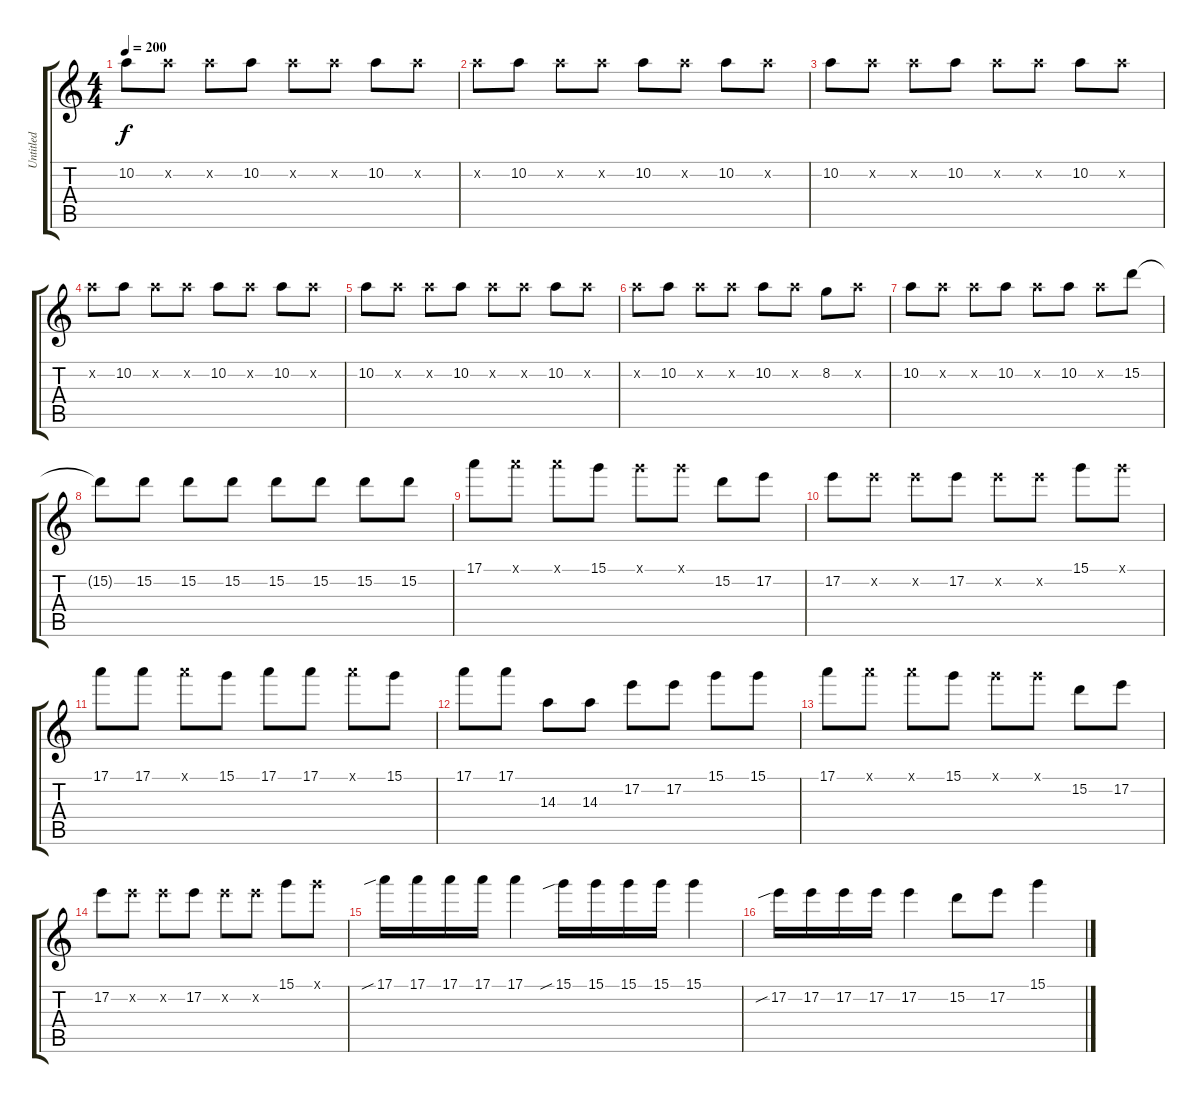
\track ("Untitled" "Untitled") {instrument distortionguitar}
\staff {score tabs}
\tuning (E4 B3 G3 D3 A2 E2) {hide}
\ts (4 4)
\tempo 200
\clef g2
\ks c
10.2.8{dy f} 10.2{x}.8 10.2{x}.8 10.2.8 10.2{x}.8 10.2{x}.8 10.2.8 10.2{x}.8 |
10.2{x}.8 10.2.8 10.2{x}.8 10.2{x}.8 10.2.8 10.2{x}.8 10.2.8 10.2{x}.8 |
10.2.8 10.2{x}.8 10.2{x}.8 10.2.8 10.2{x}.8 10.2{x}.8 10.2.8 10.2{x}.8 |
10.2{x}.8 10.2.8 10.2{x}.8 10.2{x}.8 10.2.8 10.2{x}.8 10.2.8 10.2{x}.8 |
10.2.8 10.2{x}.8 10.2{x}.8 10.2.8 10.2{x}.8 10.2{x}.8 10.2.8 10.2{x}.8 |
10.2{x}.8 10.2.8 10.2{x}.8 10.2{x}.8 10.2.8 10.2{x}.8 8.2.8 10.2{x}.8 |
10.2.8 10.2{x}.8 10.2{x}.8 10.2.8 10.2{x}.8 10.2.8 10.2{x}.8 15.2.8 |
15.2{t}.8 15.2.8 15.2.8 15.2.8 15.2.8 15.2.8 15.2.8 15.2.8 |
17.1.8 17.1{x}.8 17.1{x}.8 15.1.8 15.1{x}.8 15.1{x}.8 15.2.8 17.2.8 |
17.2.8 17.2{x}.8 17.2{x}.8 17.2.8 17.2{x}.8 17.2{x}.8 15.1.8 15.1{x}.8 |
17.1.8 17.1.8 17.1{x}.8 15.1.8 17.1.8 17.1.8 17.1{x}.8 15.1.8 |
17.1.8 17.1.8 14.3.8 14.3.8 17.2.8 17.2.8 15.1.8 15.1.8 |
17.1.8 17.1{x}.8 17.1{x}.8 15.1.8 15.1{x}.8 15.1{x}.8 15.2.8 17.2.8 |
17.2.8 17.2{x}.8 17.2{x}.8 17.2.8 17.2{x}.8 17.2{x}.8 15.1.8 15.1{x}.8 |
17.1{sib}.16 17.1.16 17.1.16 17.1.16 17.1.4 15.1{sib}.16 15.1.16 15.1.16 15.1.16 15.1.4 |
17.2{sib}.16 17.2.16 17.2.16 17.2.16 17.2.4 15.2.8 17.2.8 15.1.4
